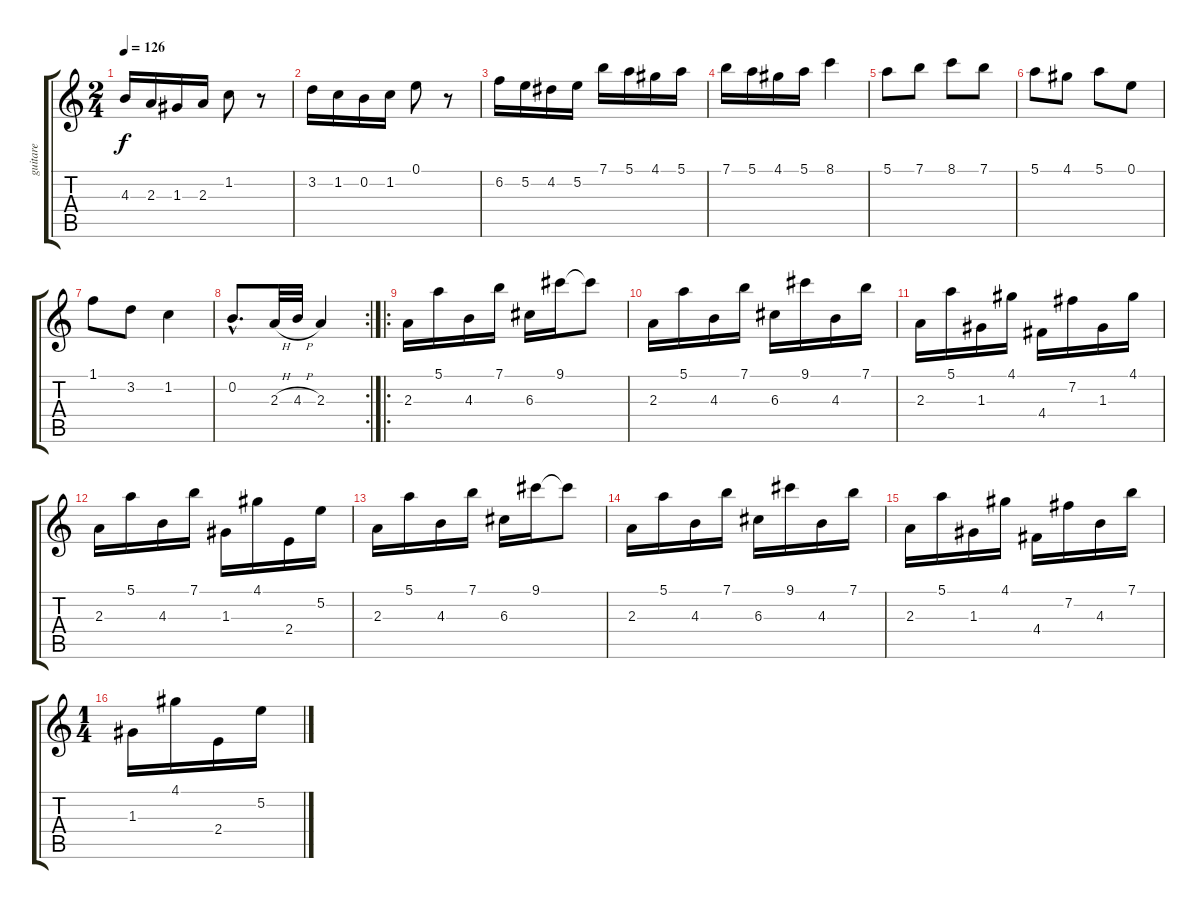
\track ("guitare" "guitare") {instrument distortionguitar}
\staff {score tabs}
\tuning (E4 B3 G3 D3 A2 E2) {hide}
\ts (2 4)
\tempo 126
\clef g2
\ks c
4.3.16{dy f} 2.3.16 1.3.16 2.3.16 1.2.8 r.8 |
3.2.16 1.2.16 0.2.16 1.2.16 0.1.8 r.8 |
6.2.16 5.2.16 4.2.16 5.2.16 7.1.16 5.1.16 4.1.16 5.1.16 |
7.1.16 5.1.16 4.1.16 5.1.16 8.1.4 |
5.1.8 7.1.8 8.1.8 7.1.8 |
5.1.8 4.1.8 5.1.8 0.1.8 |
1.1.8 3.2.8 1.2.4 |
\rc 2
0.2{hac}.8{d} 2.3{h}.32 4.3{h}.32 2.3.4 |
\ro
2.3.16 5.1.16 4.3.16 7.1.16 6.3.16 9.1.16 9.1{t}.8 |
2.3.16 5.1.16 4.3.16 7.1.16 6.3.16 9.1.16 4.3.16 7.1.16 |
2.3.16 5.1.16 1.3.16 4.1.16 4.4.16 7.2.16 1.3.16 4.1.16 |
2.3.16 5.1.16 4.3.16 7.1.16 1.3.16 4.1.16 2.4.16 5.2.16 |
2.3.16 5.1.16 4.3.16 7.1.16 6.3.16 9.1.16 9.1{t}.8 |
2.3.16 5.1.16 4.3.16 7.1.16 6.3.16 9.1.16 4.3.16 7.1.16 |
2.3.16 5.1.16 1.3.16 4.1.16 4.4.16 7.2.16 4.3.16 7.1.16 |
\ts (1 4)
1.3.16 4.1.16 2.4.16 5.2.16
